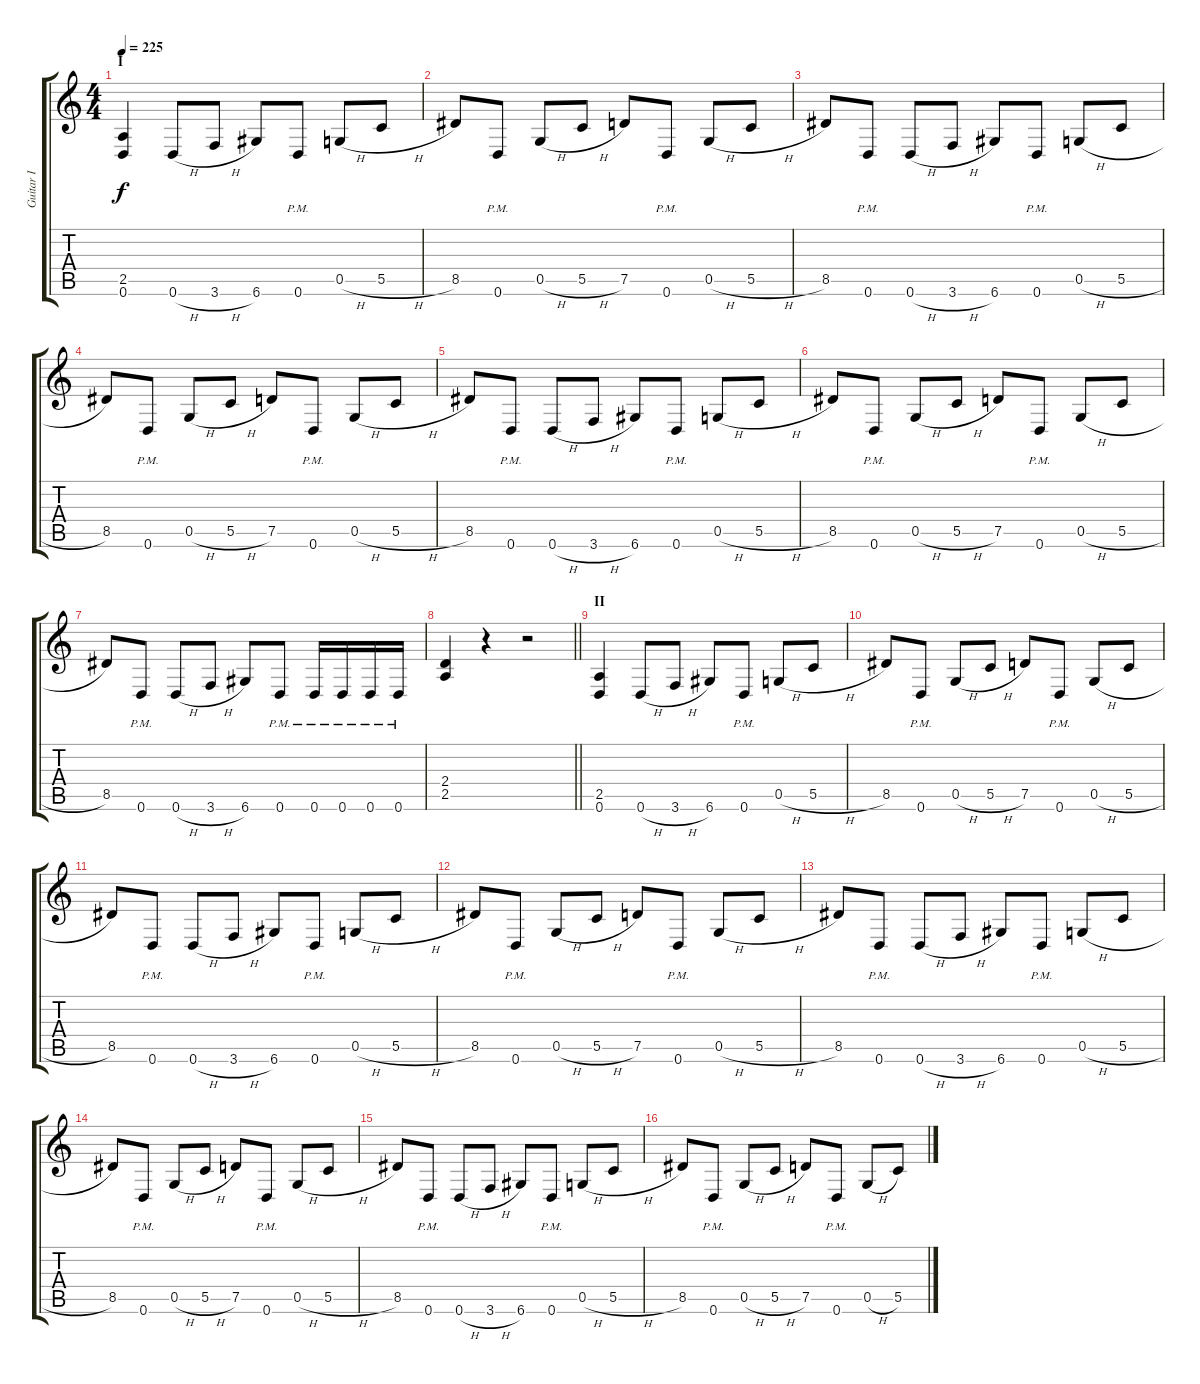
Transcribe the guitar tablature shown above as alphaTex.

\track ("Guitar I" "Guitar I") {instrument distortionguitar}
\staff {score tabs}
\tuning (D4 A3 F3 C3 G2 D2) {hide}
\ts (4 4)
\section ("" "I")
\tempo 225
\clef g2
\ks c
(2.5 0.6).4{dy f instrument distortionguitar} 0.6{h}.8 3.6{h}.8 6.6.8 0.6{pm}.8 0.5{h}.8 5.5{h}.8 |
8.5.8 0.6{pm}.8 0.5{h}.8 5.5{h}.8 7.5.8 0.6{pm}.8 0.5{h}.8 5.5{h}.8 |
8.5.8 0.6{pm}.8 0.6{h}.8 3.6{h}.8 6.6.8 0.6{pm}.8 0.5{h}.8 5.5{h}.8 |
8.5.8 0.6{pm}.8 0.5{h}.8 5.5{h}.8 7.5.8 0.6{pm}.8 0.5{h}.8 5.5{h}.8 |
8.5.8 0.6{pm}.8 0.6{h}.8 3.6{h}.8 6.6.8 0.6{pm}.8 0.5{h}.8 5.5{h}.8 |
8.5.8 0.6{pm}.8 0.5{h}.8 5.5{h}.8 7.5.8 0.6{pm}.8 0.5{h}.8 5.5{h}.8 |
8.5.8 0.6{pm}.8 0.6{h}.8 3.6{h}.8 6.6.8 0.6{pm}.8 0.6{pm}.16 0.6{pm}.16 0.6{pm}.16 0.6{pm}.16 |
\barLineRight lightlight
(2.4 2.5).4 r.4 r.2 |
\section ("" "II")
(2.5 0.6).4 0.6{h}.8 3.6{h}.8 6.6.8 0.6{pm}.8 0.5{h}.8 5.5{h}.8 |
8.5.8 0.6{pm}.8 0.5{h}.8 5.5{h}.8 7.5.8 0.6{pm}.8 0.5{h}.8 5.5{h}.8 |
8.5.8 0.6{pm}.8 0.6{h}.8 3.6{h}.8 6.6.8 0.6{pm}.8 0.5{h}.8 5.5{h}.8 |
8.5.8 0.6{pm}.8 0.5{h}.8 5.5{h}.8 7.5.8 0.6{pm}.8 0.5{h}.8 5.5{h}.8 |
8.5.8 0.6{pm}.8 0.6{h}.8 3.6{h}.8 6.6.8 0.6{pm}.8 0.5{h}.8 5.5{h}.8 |
8.5.8 0.6{pm}.8 0.5{h}.8 5.5{h}.8 7.5.8 0.6{pm}.8 0.5{h}.8 5.5{h}.8 |
8.5.8 0.6{pm}.8 0.6{h}.8 3.6{h}.8 6.6.8 0.6{pm}.8 0.5{h}.8 5.5{h}.8 |
8.5.8 0.6{pm}.8 0.5{h}.8 5.5{h}.8 7.5.8 0.6{pm}.8 0.5{h}.8 5.5{h}.8
